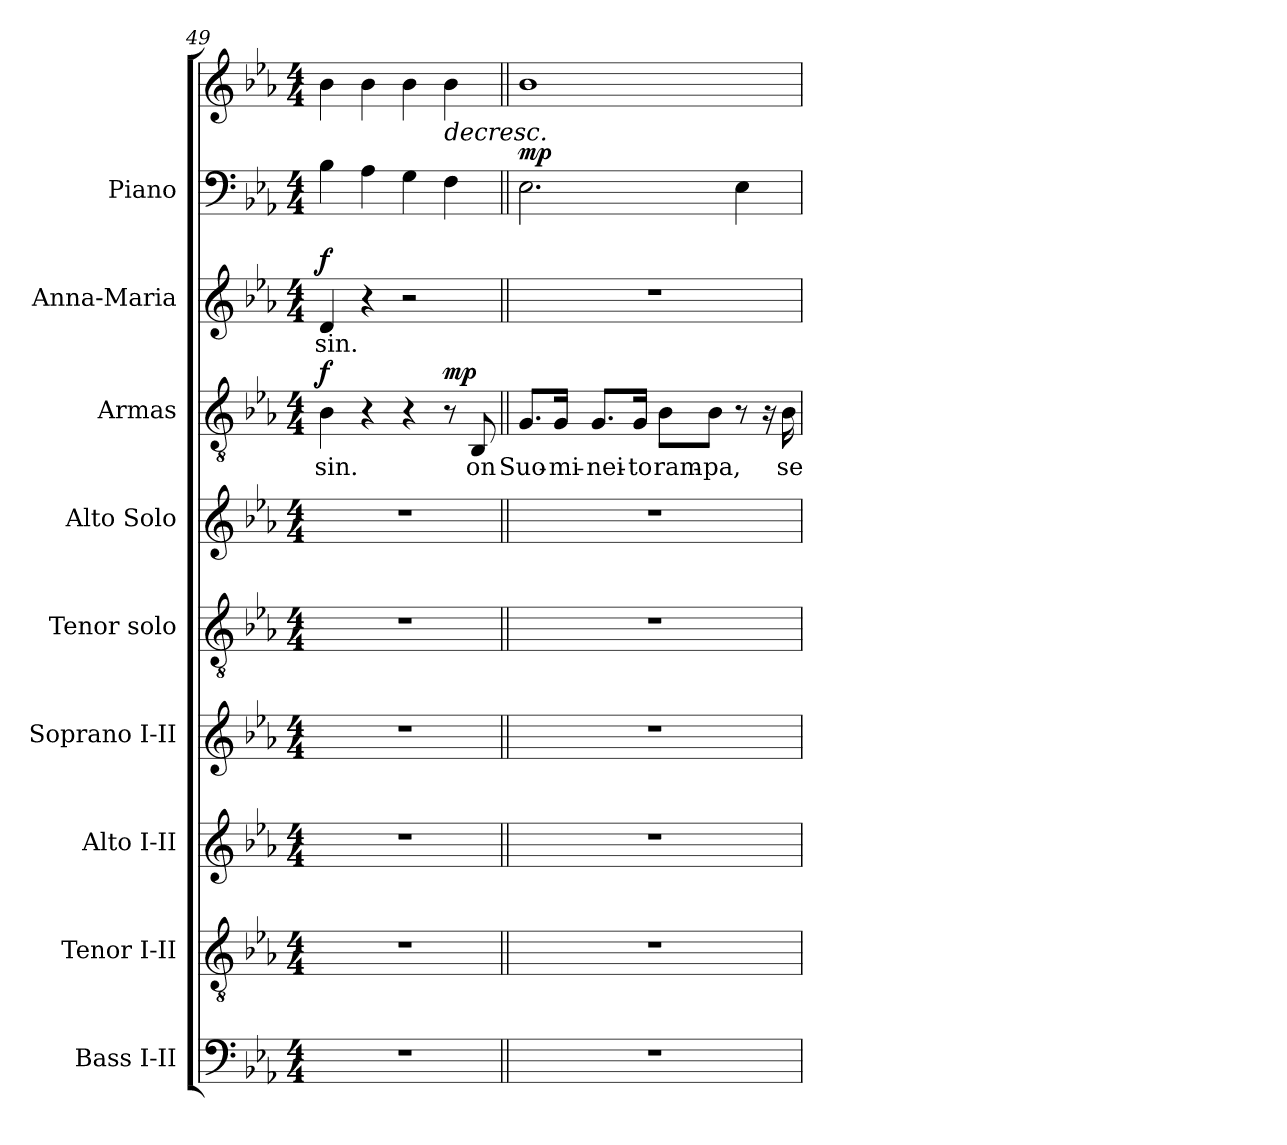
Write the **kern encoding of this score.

**kern	**kern	**kern	**kern	**kern	**kern	**kern	**text	**dynam	**kern	**text	**dynam	**kern	**kern	**dynam
*part9	*part8	*part7	*part6	*part5	*part4	*part3	*part3	*part3	*part2	*part2	*part2	*part1	*part1	*part1
*staff10	*staff9	*staff8	*staff7	*staff6	*staff5	*staff4	*staff4	*staff4	*staff3	*staff3	*staff3	*staff2	*staff1	*staff1/2
*I"Bass I-II	*I"Tenor I-II	*I"Alto I-II	*I"Soprano I-II	*I"Tenor solo	*I"Alto Solo	*I"Armas	*	*	*I"Anna-Maria	*	*	*I"Piano	*	*
*I'B.	*I'T.	*I'A.	*I'S.	*I'T. Solo	*I'A. Solo	*I'Armas	*	*	*I'A-M	*	*	*I'Pno.	*	*
*clefF4	*clefGv2	*clefG2	*clefG2	*clefGv2	*clefG2	*clefGv2	*	*	*clefG2	*	*	*clefF4	*clefG2	*
*	*ITrd7c12	*	*	*ITrd7c12	*	*ITrd7c12	*	*	*	*	*	*	*	*
*k[b-e-a-]	*k[b-e-a-]	*k[b-e-a-]	*k[b-e-a-]	*k[b-e-a-]	*k[b-e-a-]	*k[b-e-a-]	*	*	*k[b-e-a-]	*	*	*k[b-e-a-]	*k[b-e-a-]	*
*E-:	*E-:	*E-:	*E-:	*E-:	*E-:	*E-:	*	*	*E-:	*	*	*E-:	*E-:	*
*M4/4	*M4/4	*M4/4	*M4/4	*M4/4	*M4/4	*M4/4	*	*	*M4/4	*	*	*M4/4	*M4/4	*
=49	=49	=49	=49	=49	=49	=49	=49	=49	=49	=49	=49	=49	=49	=49
!	!	!	!	!	!	!	!LO:LY:b:color=#000000	!	!	!	!	!	!	!
!	!	!	!	!	!	!	!	!	!	!LO:LY:b:color=#000000	!	!	!	!
1r	1r	1r	1r	1r	1r	4BB-i\	-sin.	f	4di/	-sin.	f	4B-i\	4b-i	.
.	.	.	.	.	.	4r	.	.	4r	.	.	4A-i\	4b-i	]
.	.	.	.	.	.	4r	.	.	2r	.	.	4Gi\	4b-i	.
!	!	!	!	!	!	!	!	!	!	!	!	!	!	!LO:HP:b
.	.	.	.	.	.	8r	.	mp	.	.	.	4Fi\	4b-i	>
!	!	!	!	!	!	!	!LO:LY:b:color=#000000	!	!	!	!	!	!	!
.	.	.	.	.	.	8BBB-i/	on	.	.	.	.	.	.	.
!!LO:LB:g=z
=50||	=50||	=50||	=50||	=50||	=50||	=50||	=50||	=50||	=50||	=50||	=50||	=50||	=50||	=50||
!	!	!	!	!	!	!	!LO:LY:b:color=#000000	!	!	!	!	!	!	!
1r	1r	1r	1r	1r	1r	8.GGi/L	Suo-	.	1r	.	.	2.E-i\	1b-i	mp
!	!	!	!	!	!	!	!LO:LY:b:color=#000000	!	!	!	!	!	!	!
.	.	.	.	.	.	16GGi/Jk	-mi-	.	.	.	.	.	.	.
!	!	!	!	!	!	!	!LO:LY:b:color=#000000	!	!	!	!	!	!	!
.	.	.	.	.	.	8.GGi/L	-nei-	.	.	.	.	.	.	.
!	!	!	!	!	!	!	!LO:LY:b:color=#000000	!	!	!	!	!	!	!
.	.	.	.	.	.	16GGi/Jk	-to	.	.	.	.	.	.	.
!	!	!	!	!	!	!	!LO:LY:b:color=#000000	!	!	!	!	!	!	!
.	.	.	.	.	.	8BB-i\L	ram-	.	.	.	.	.	.	.
!	!	!	!	!	!	!	!LO:LY:b:color=#000000	!	!	!	!	!	!	!
.	.	.	.	.	.	8BB-i\J	-pa,	.	.	.	.	.	.	.
.	.	.	.	.	.	8r	.	.	.	.	.	4E-i\	.	.
.	.	.	.	.	.	16r	.	.	.	.	.	.	.	.
!	!	!	!	!	!	!	!LO:LY:b:color=#000000	!	!	!	!	!	!	!
.	.	.	.	.	.	16BB-i\	se	.	.	.	.	.	.	.
=	=	=	=	=	=	=	=	=	=	=	=	=	=	=
*-	*-	*-	*-	*-	*-	*-	*-	*-	*-	*-	*-	*-	*-	*-
